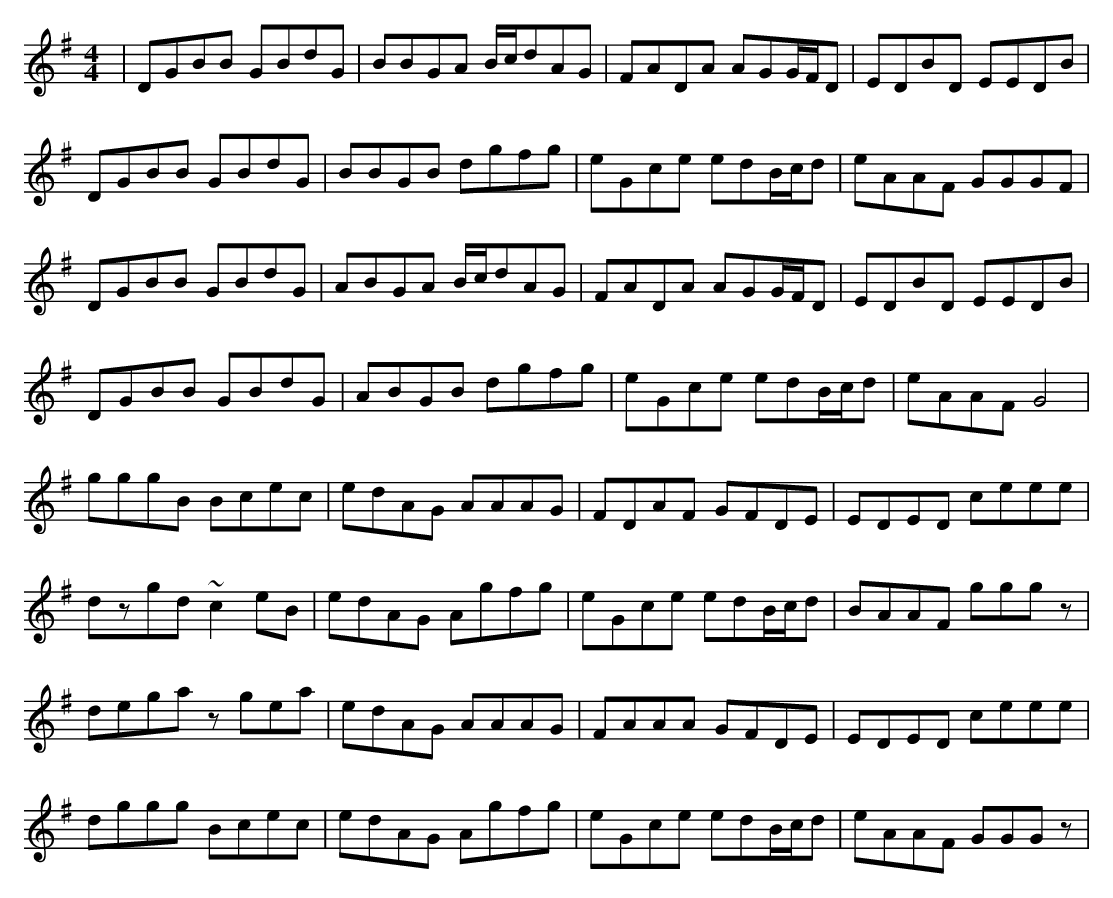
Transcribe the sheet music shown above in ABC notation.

X:1
M:4/4
K:G
|DGBB GBdG|BBGA B/c/dAG|FADA AGG/F/D|EDBD EEDB|
DGBB GBdG|BBGB dgfg|eGce edB/c/d|eAAF GGGF|
DGBB GBdG|ABGA B/c/dAG|FADA AGG/F/D|EDBD EEDB|
DGBB GBdG|ABGB dgfg|eGce edB/c/d|eAAF G4|
gggB Bcec|edAG AAAG|FDAF GFDE|EDED ceee|
dzgd ~c2eB|edAG Agfg|eGce edB/c/d|BAAF gggz|
dega zgea|edAG AAAG|FAAA GFDE|EDED ceee|
dggg Bcec|edAG Agfg|eGce edB/c/d|eAAF GGGz|
